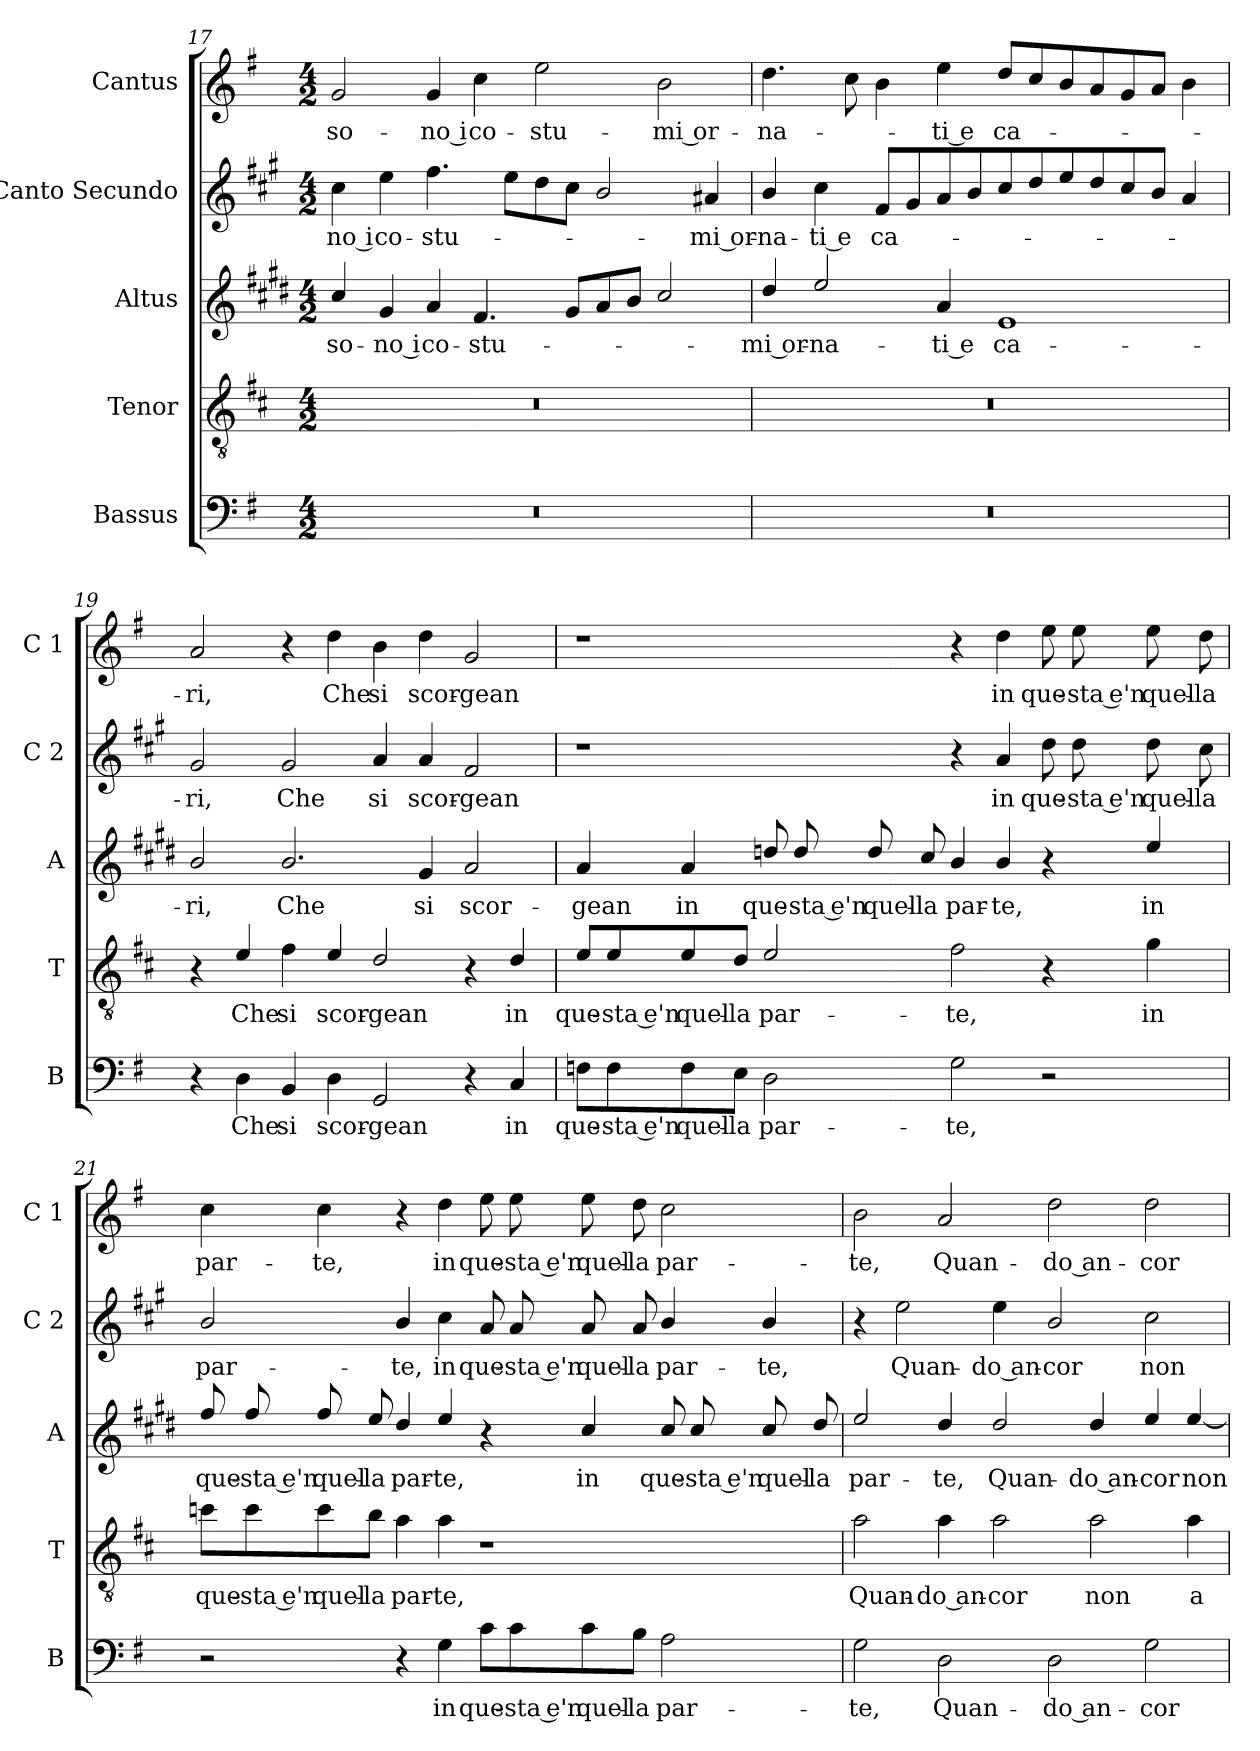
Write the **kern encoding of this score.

**kern	**text	**kern	**text	**kern	**text	**kern	**text	**kern	**text
*part5	*part5	*part4	*part4	*part3	*part3	*part2	*part2	*part1	*part1
*staff5	*staff5	*staff4	*staff4	*staff3	*staff3	*staff2	*staff2	*staff1	*staff1
*I"Bassus	*	*I"Tenor	*	*I"Altus	*	*I"Canto Secundo	*	*I"Cantus	*
*I'B	*	*I'T	*	*I'A	*	*I'C 2	*	*I'C 1	*
*clefF4	*	*clefGv2	*	*clefG2	*	*clefG2	*	*clefG2	*
*	*	*ITrd4c7	*	*ITrd5c9	*	*ITrd1c2	*	*	*
*k[f#]	*	*k[f#]	*	*k[f#]	*	*k[f#]	*	*k[f#]	*
*G:	*	*G:	*	*G:	*	*G:	*	*G:	*
*M4/2	*	*M4/2	*	*M4/2	*	*M4/2	*	*M4/2	*
=17	=17	=17	=17	=17	=17	=17	=17	=17	=17
!	!	!	!	!	!LO:LY:b	!	!LO:LY:b	!	!LO:LY:b
0r	.	0r	.	4e/	so-	4b\	-no i	2g/	so-
!	!	!	!	!	!LO:LY:b	!	!LO:LY:b	!	!
.	.	.	.	4B/	-no i	4dd\	co-	.	.
!	!	!	!	!	!LO:LY:b	!	!LO:LY:b	!	!LO:LY:b
.	.	.	.	4c/	co-	4.ee\	-stu-	4g/	-no i
!	!	!	!	!	!LO:LY:b	!	!	!	!LO:LY:b
.	.	.	.	4.A/	-stu-	.	.	4cc\	co-
.	.	.	.	.	.	8dd\L	.	.	.
!	!	!	!	!	!	!	!	!	!LO:LY:b
.	.	.	.	.	.	8cc\	.	2ee\	-stu-
.	.	.	.	8B/L	.	8b\J	.	.	.
.	.	.	.	8c/	.	2a/	.	.	.
.	.	.	.	8d/J	.	.	.	.	.
!	!	!	!	!	!	!	!	!	!LO:LY:b
.	.	.	.	2e/	.	.	.	2b\	-mi or-
!	!	!	!	!	!	!	!LO:LY:b	!	!
.	.	.	.	.	.	4g#X/	-mi or-	.	.
!!LO:LB:g=z
=18	=18	=18	=18	=18	=18	=18	=18	=18	=18
!	!	!	!	!	!LO:LY:b	!	!LO:LY:b	!	!LO:LY:b
0r	.	0r	.	4f#/	-mi or-	4a/	-na-	4.dd\	-na-
!	!	!	!	!	!LO:LY:b	!	!LO:LY:b	!	!
.	.	.	.	2g/	-na-	4b\	-ti e	.	.
.	.	.	.	.	.	.	.	8cc\	.
!	!	!	!	!	!	!	!LO:LY:b	!	!
.	.	.	.	.	.	8e/L	ca-	4b\	.
.	.	.	.	.	.	8f#/	.	.	.
!	!	!	!	!	!LO:LY:b	!	!	!	!LO:LY:b
.	.	.	.	4c/	-ti e	8g/	.	4ee\	-ti e
.	.	.	.	.	.	8a/	.	.	.
!	!	!	!	!	!LO:LY:b	!	!	!	!LO:LY:b
.	.	.	.	1G	ca-	8b/	.	8dd/L	ca-
.	.	.	.	.	.	8cc/	.	8cc/	.
.	.	.	.	.	.	8dd/	.	8b/	.
.	.	.	.	.	.	8cc/	.	8a/	.
.	.	.	.	.	.	8b/	.	8g/	.
.	.	.	.	.	.	8a/J	.	8a/J	.
.	.	.	.	.	.	4g/	.	4b\	.
=19	=19	=19	=19	=19	=19	=19	=19	=19	=19
!	!	!	!	!	!LO:LY:b	!	!LO:LY:b	!	!LO:LY:b
4r	.	4r	.	2d/	-ri,	2f#/	-ri,	2a/	-ri,
!	!LO:LY:b	!	!LO:LY:b	!	!	!	!	!	!
4D\	Che	4A/	Che	.	.	.	.	.	.
!	!LO:LY:b	!	!LO:LY:b	!	!LO:LY:b	!	!LO:LY:b	!	!
4BB/	si	4B\	si	2.d/	Che	2f#/	Che	4r	.
!	!LO:LY:b	!	!LO:LY:b	!	!	!	!	!	!LO:LY:b
4D\	scor-	4A/	scor-	.	.	.	.	4dd\	Che
!	!LO:LY:b	!	!LO:LY:b	!	!	!	!LO:LY:b	!	!LO:LY:b
2GG/	-gean	2G/	-gean	.	.	4g/	si	4b\	si
!	!	!	!	!	!LO:LY:b	!	!LO:LY:b	!	!LO:LY:b
.	.	.	.	4B/	si	4g/	scor-	4dd\	scor-
!	!	!	!	!	!LO:LY:b	!	!LO:LY:b	!	!LO:LY:b
4r	.	4r	.	2c/	scor-	2e/	-gean	2g/	-gean
!	!LO:LY:b	!	!LO:LY:b	!	!	!	!	!	!
4C/	in	4G/	in	.	.	.	.	.	.
=20	=20	=20	=20	=20	=20	=20	=20	=20	=20
!	!LO:LY:b	!	!LO:LY:b	!	!LO:LY:b	!	!	!	!
8Fn\L	que-	8A/L	que-	4c/	-gean	1r	.	1r	.
!	!LO:LY:b	!	!LO:LY:b	!	!	!	!	!	!
8F\	-sta e'n	8A/	-sta e'n	.	.	.	.	.	.
!	!LO:LY:b	!	!LO:LY:b	!	!LO:LY:b	!	!	!	!
8F\	quel-	8A/	quel-	4c/	in	.	.	.	.
!	!LO:LY:b	!	!LO:LY:b	!	!	!	!	!	!
8E\J	-la	8G/J	-la	.	.	.	.	.	.
!	!LO:LY:b	!	!LO:LY:b	!	!LO:LY:b	!	!	!	!
2D\	par-	2A/	par-	8fn/	que-	.	.	.	.
!	!	!	!	!	!LO:LY:b	!	!	!	!
.	.	.	.	8f/	-sta e'n	.	.	.	.
!	!	!	!	!	!LO:LY:b	!	!	!	!
.	.	.	.	8f/	quel-	.	.	.	.
!	!	!	!	!	!LO:LY:b	!	!	!	!
.	.	.	.	8e/	-la	.	.	.	.
!	!LO:LY:b	!	!LO:LY:b	!	!LO:LY:b	!	!	!	!
2G\	-te,	2B\	-te,	4d/	par-	4r	.	4r	.
!	!	!	!	!	!LO:LY:b	!	!LO:LY:b	!	!LO:LY:b
.	.	.	.	4d/	-te,	4g/	in	4dd\	in
!	!	!	!	!	!	!	!LO:LY:b	!	!LO:LY:b
2r	.	4r	.	4r	.	8cc\	que-	8ee\	que-
!	!	!	!	!	!	!	!LO:LY:b	!	!LO:LY:b
.	.	.	.	.	.	8cc\	-sta e'n	8ee\	-sta e'n
!	!	!	!LO:LY:b	!	!LO:LY:b	!	!LO:LY:b	!	!LO:LY:b
.	.	4c\	in	4g/	in	8cc\	quel-	8ee\	quel-
!	!	!	!	!	!	!	!LO:LY:b	!	!LO:LY:b
.	.	.	.	.	.	8b\	-la	8dd\	-la
!!LO:LB:g=z
=21	=21	=21	=21	=21	=21	=21	=21	=21	=21
!	!	!	!LO:LY:b	!	!LO:LY:b	!	!LO:LY:b	!	!LO:LY:b
2r	.	8fn\L	que-	8a/	que-	2a/	par-	4cc\	par-
!	!	!	!LO:LY:b	!	!LO:LY:b	!	!	!	!
.	.	8f\	-sta e'n	8a/	-sta e'n	.	.	.	.
!	!	!	!LO:LY:b	!	!LO:LY:b	!	!	!	!LO:LY:b
.	.	8f\	quel-	8a/	quel-	.	.	4cc\	-te,
!	!	!	!LO:LY:b	!	!LO:LY:b	!	!	!	!
.	.	8e\J	-la	8g/	-la	.	.	.	.
!	!	!	!LO:LY:b	!	!LO:LY:b	!	!LO:LY:b	!	!
4r	.	4d\	par-	4f#/	par-	4a/	-te,	4r	.
!	!LO:LY:b	!	!LO:LY:b	!	!LO:LY:b	!	!LO:LY:b	!	!LO:LY:b
4G\	in	4d\	-te,	4g/	-te,	4b\	in	4dd\	in
!	!LO:LY:b	!	!	!	!	!	!LO:LY:b	!	!LO:LY:b
8c\L	que-	1r	.	4r	.	8g/	que-	8ee\	que-
!	!LO:LY:b	!	!	!	!	!	!LO:LY:b	!	!LO:LY:b
8c\	-sta e'n	.	.	.	.	8g/	-sta e'n	8ee\	-sta e'n
!	!LO:LY:b	!	!	!	!LO:LY:b	!	!LO:LY:b	!	!LO:LY:b
8c\	quel-	.	.	4e/	in	8g/	quel-	8ee\	quel-
!	!LO:LY:b	!	!	!	!	!	!LO:LY:b	!	!LO:LY:b
8B\J	-la	.	.	.	.	8g/	-la	8dd\	-la
!	!LO:LY:b	!	!	!	!LO:LY:b	!	!LO:LY:b	!	!LO:LY:b
2A\	par-	.	.	8e/	que-	4a/	par-	2cc\	par-
!	!	!	!	!	!LO:LY:b	!	!	!	!
.	.	.	.	8e/	-sta e'n	.	.	.	.
!	!	!	!	!	!LO:LY:b	!	!LO:LY:b	!	!
.	.	.	.	8e/	quel-	4a/	-te,	.	.
!	!	!	!	!	!LO:LY:b	!	!	!	!
.	.	.	.	8f#/	-la	.	.	.	.
=22	=22	=22	=22	=22	=22	=22	=22	=22	=22
!	!LO:LY:b	!	!LO:LY:b	!	!LO:LY:b	!	!	!	!LO:LY:b
2G\	-te,	2d\	Quan-	2g/	par-	4r	.	2b\	-te,
!	!	!	!	!	!	!	!LO:LY:b	!	!
.	.	.	.	.	.	2dd\	Quan-	.	.
!	!LO:LY:b	!	!LO:LY:b	!	!LO:LY:b	!	!	!	!LO:LY:b
2D\	Quan-	4d\	-do an-	4f#/	-te,	.	.	2a/	Quan-
!	!	!	!LO:LY:b	!	!LO:LY:b	!	!LO:LY:b	!	!
.	.	2d\	-cor	2f#/	Quan-	4dd\	-do an-	.	.
!	!LO:LY:b	!	!	!	!	!	!LO:LY:b	!	!LO:LY:b
2D\	-do an-	.	.	.	.	2a/	-cor	2dd\	-do an-
!	!	!	!LO:LY:b	!	!LO:LY:b	!	!	!	!
.	.	2d\	non	4f#/	-do an-	.	.	.	.
!	!LO:LY:b	!	!	!	!LO:LY:b	!	!LO:LY:b	!	!LO:LY:b
2G\	-cor	.	.	4g/	-cor	2b\	non	2dd\	-cor
!	!	!	!LO:LY:b	!	!LO:LY:b	!	!	!	!
.	.	4d\	a-	[4g/	non	.	.	.	.
=	=	=	=	=	=	=	=	=	=
*-	*-	*-	*-	*-	*-	*-	*-	*-	*-
